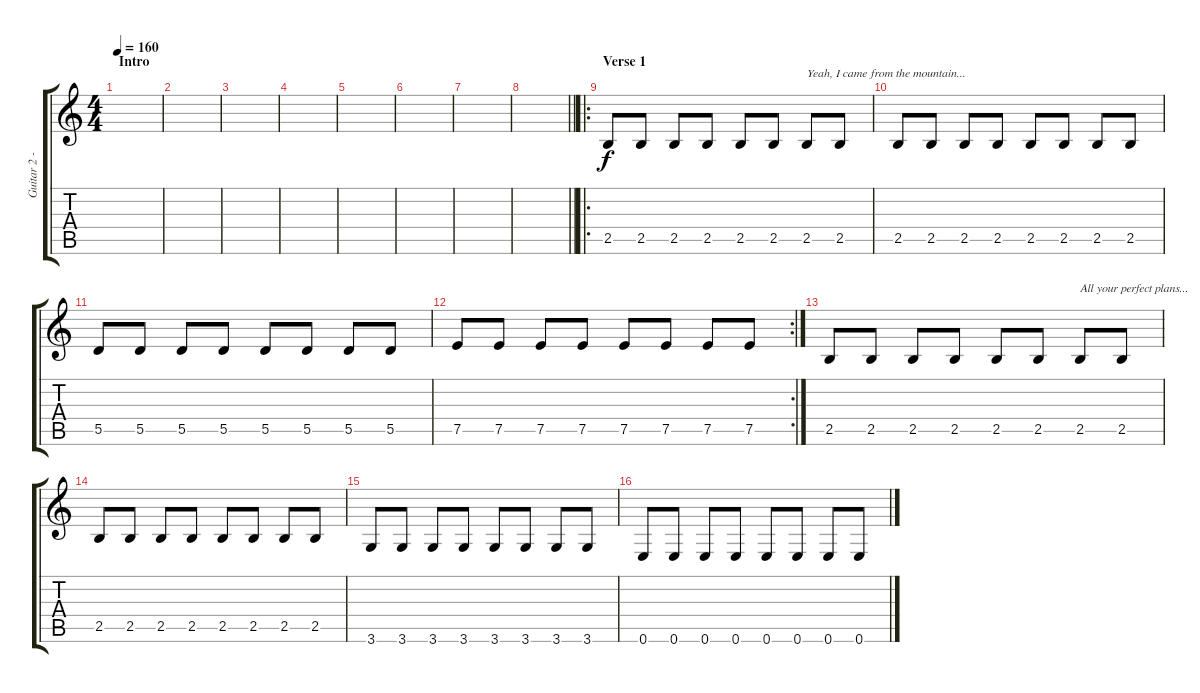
\track ("Guitar 2 - Lead" "Guitar 2 -") {instrument overdrivenguitar}
\staff {score tabs}
\tuning (E4 B3 G3 D3 A2 E2) {hide}
\ts (4 4)
\section ("" "Intro")
\tempo 160
\clef g2
\ks c
|
|
|
|
|
|
|
\barLineRight lightlight
|
\ro
\section ("" "Verse 1")
2.5.8 2.5.8 2.5.8 2.5.8 2.5.8 2.5.8 2.5.8{txt "Yeah, I came from the mountain..."} 2.5.8 |
2.5.8 2.5.8 2.5.8 2.5.8 2.5.8 2.5.8 2.5.8 2.5.8 |
5.5.8 5.5.8 5.5.8 5.5.8 5.5.8 5.5.8 5.5.8 5.5.8 |
\rc 2
7.5.8 7.5.8 7.5.8 7.5.8 7.5.8 7.5.8 7.5.8 7.5.8 |
2.5.8 2.5.8 2.5.8 2.5.8 2.5.8 2.5.8 2.5.8{txt "All your perfect plans..."} 2.5.8 |
2.5.8 2.5.8 2.5.8 2.5.8 2.5.8 2.5.8 2.5.8 2.5.8 |
3.6.8 3.6.8 3.6.8 3.6.8 3.6.8 3.6.8 3.6.8 3.6.8 |
0.6.8 0.6.8 0.6.8 0.6.8 0.6.8 0.6.8 0.6.8 0.6.8
